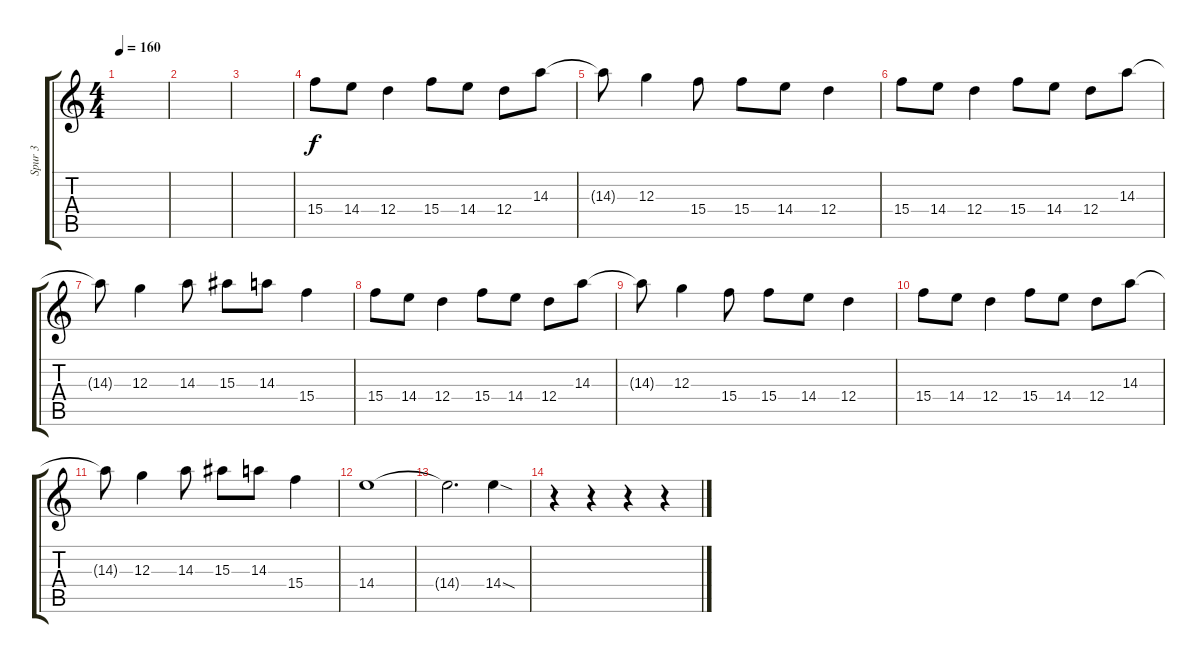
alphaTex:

\track ("Spur 3" "Spur 3") {instrument distortionguitar}
\staff {score tabs}
\tuning (E4 B3 G3 D3 A2 D2) {hide}
\ts (4 4)
\tempo 160
\clef g2
\ks c
|
|
|
15.4.8 14.4.8 12.4.4 15.4.8 14.4.8 12.4.8 14.3.8 |
14.3{t}.8 12.3.4 15.4.8 15.4.8 14.4.8 12.4.4 |
15.4.8 14.4.8 12.4.4 15.4.8 14.4.8 12.4.8 14.3.8 |
14.3{t}.8 12.3.4 14.3.8 15.3.8 14.3.8 15.4.4 |
15.4.8 14.4.8 12.4.4 15.4.8 14.4.8 12.4.8 14.3.8 |
14.3{t}.8 12.3.4 15.4.8 15.4.8 14.4.8 12.4.4 |
15.4.8 14.4.8 12.4.4 15.4.8 14.4.8 12.4.8 14.3.8 |
14.3{t}.8 12.3.4 14.3.8 15.3.8 14.3.8 15.4.4 |
14.4.1 |
14.4{t}.2{d} 14.4{sod}.4 |
r.4 r.4 r.4 r.4
